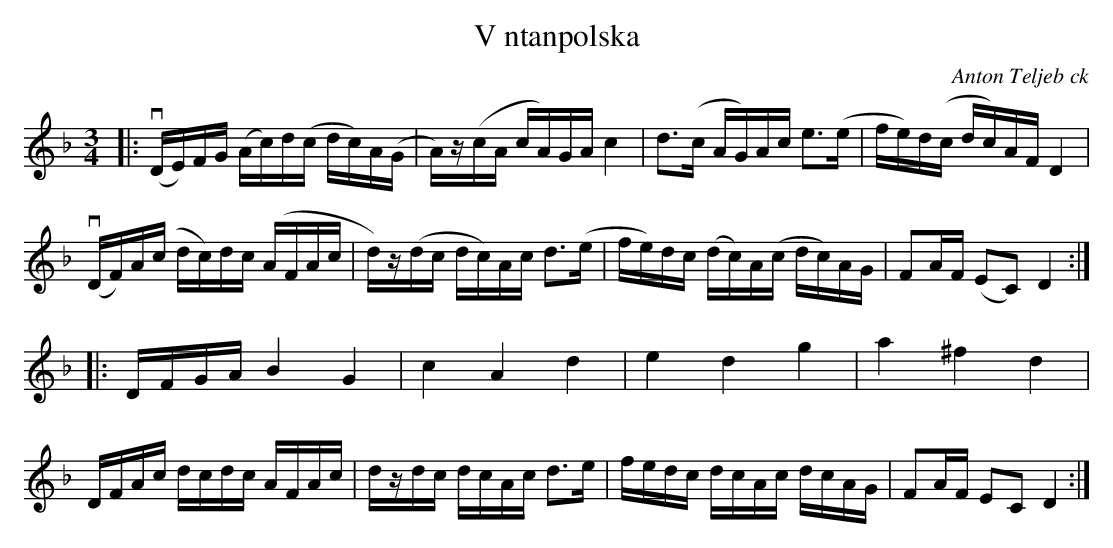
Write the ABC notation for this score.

X:1
T:V ntanpolska
C:Anton Teljeb ck
M:3/4
L:1/16
K:Dm
|:v(DE)FG (Ac)d(c dc)A(G | A)z(cA cA)GA c4 | d3(c AG)Ac e3(e | fe)d(c dc)AF D4 |
 v(DF)A(c dc)dc (AFAc | d)z(dc dc)Ac d3(e | fe)dc (dc)A(c dc)AG |F2AF  (E2C2) D4 :|
|:DFGA B4 G4 | c4 A4 d4 | e4 d4 g4 | a4 ^f4 d4 |
 DFAc dcdc AFAc | dzdc dcAc d3e | fedc dcAc dcAG |F2AF  E2C2 D4 :|
